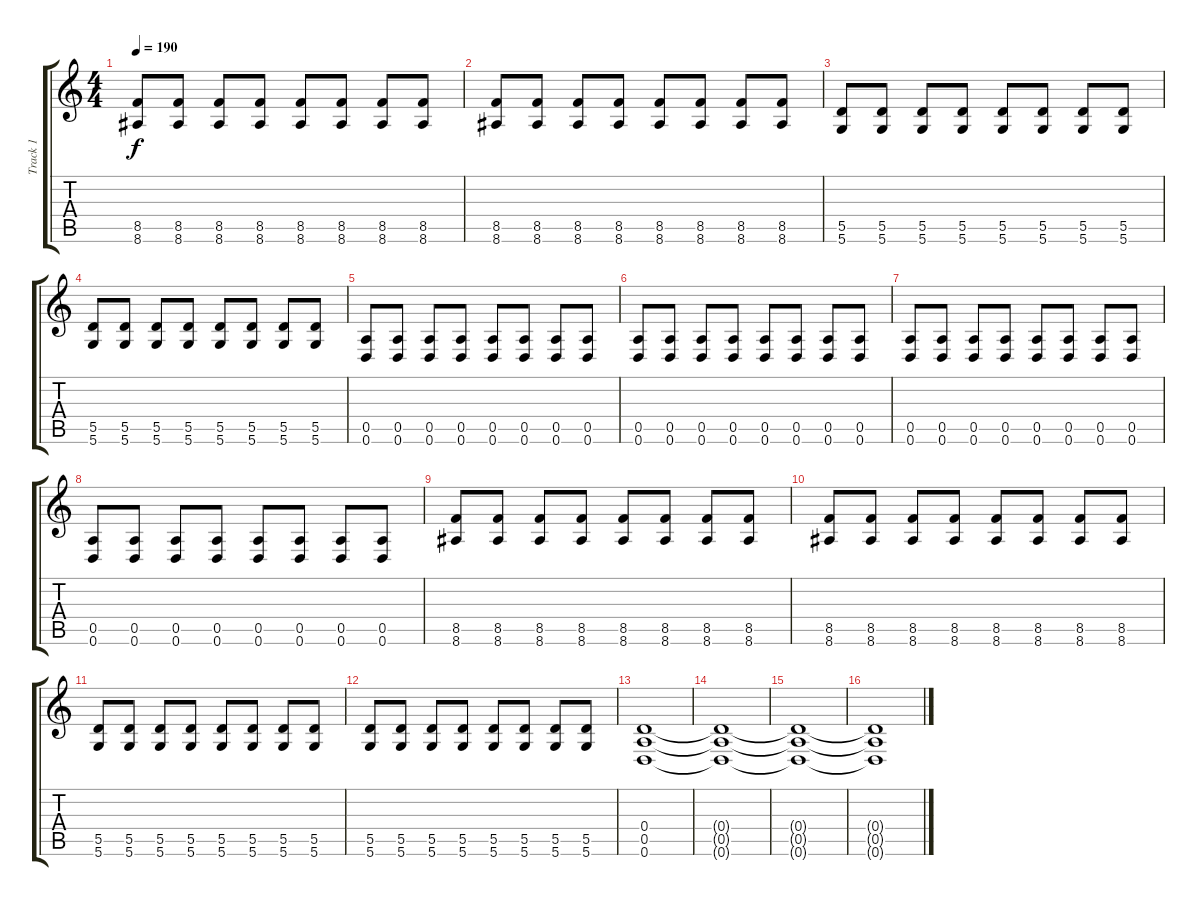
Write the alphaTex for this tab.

\track ("Track 1" "Track 1") {instrument overdrivenguitar}
\staff {score tabs}
\tuning (E4 B3 G3 D3 A2 D2) {hide}
\ts (4 4)
\tempo 190
\clef g2
\ks c
(8.5 8.6).8{dy f} (8.5 8.6).8 (8.5 8.6).8 (8.5 8.6).8 (8.5 8.6).8 (8.5 8.6).8 (8.5 8.6).8 (8.5 8.6).8 |
(8.5 8.6).8 (8.5 8.6).8 (8.5 8.6).8 (8.5 8.6).8 (8.5 8.6).8 (8.5 8.6).8 (8.5 8.6).8 (8.5 8.6).8 |
(5.5 5.6).8 (5.5 5.6).8 (5.5 5.6).8 (5.5 5.6).8 (5.5 5.6).8 (5.5 5.6).8 (5.5 5.6).8 (5.5 5.6).8 |
(5.5 5.6).8 (5.5 5.6).8 (5.5 5.6).8 (5.5 5.6).8 (5.5 5.6).8 (5.5 5.6).8 (5.5 5.6).8 (5.5 5.6).8 |
(0.5 0.6).8 (0.5 0.6).8 (0.5 0.6).8 (0.5 0.6).8 (0.5 0.6).8 (0.5 0.6).8 (0.5 0.6).8 (0.5 0.6).8 |
(0.5 0.6).8 (0.5 0.6).8 (0.5 0.6).8 (0.5 0.6).8 (0.5 0.6).8 (0.5 0.6).8 (0.5 0.6).8 (0.5 0.6).8 |
(0.5 0.6).8 (0.5 0.6).8 (0.5 0.6).8 (0.5 0.6).8 (0.5 0.6).8 (0.5 0.6).8 (0.5 0.6).8 (0.5 0.6).8 |
(0.5 0.6).8 (0.5 0.6).8 (0.5 0.6).8 (0.5 0.6).8 (0.5 0.6).8 (0.5 0.6).8 (0.5 0.6).8 (0.5 0.6).8 |
(8.5 8.6).8 (8.5 8.6).8 (8.5 8.6).8 (8.5 8.6).8 (8.5 8.6).8 (8.5 8.6).8 (8.5 8.6).8 (8.5 8.6).8 |
(8.5 8.6).8 (8.5 8.6).8 (8.5 8.6).8 (8.5 8.6).8 (8.5 8.6).8 (8.5 8.6).8 (8.5 8.6).8 (8.5 8.6).8 |
(5.5 5.6).8 (5.5 5.6).8 (5.5 5.6).8 (5.5 5.6).8 (5.5 5.6).8 (5.5 5.6).8 (5.5 5.6).8 (5.5 5.6).8 |
(5.5 5.6).8 (5.5 5.6).8 (5.5 5.6).8 (5.5 5.6).8 (5.5 5.6).8 (5.5 5.6).8 (5.5 5.6).8 (5.5 5.6).8 |
(0.4 0.5 0.6).1 |
(0.4{t} 0.5{t} 0.6{t}).1 |
(0.4{t} 0.5{t} 0.6{t}).1 |
(0.4{t} 0.5{t} 0.6{t}).1
